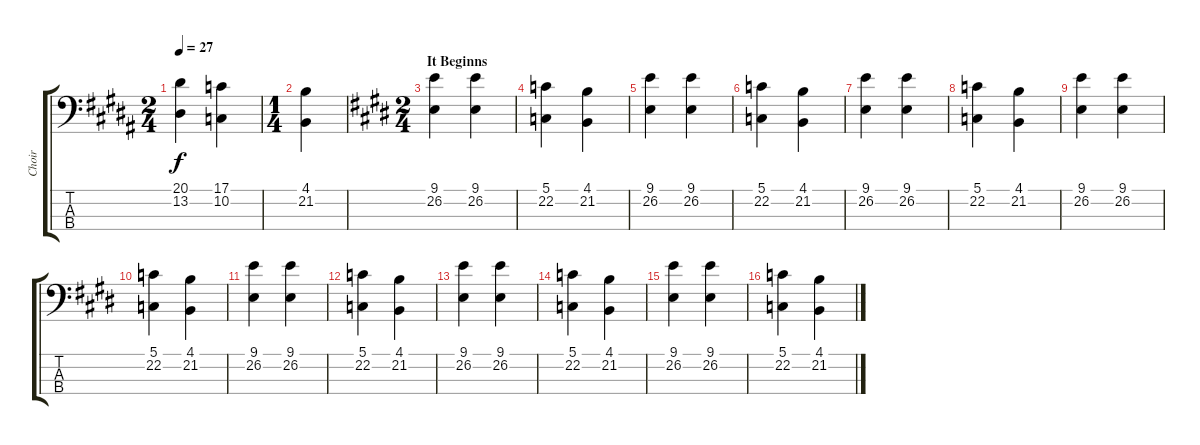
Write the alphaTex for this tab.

\track ("Choir" "Choir") {instrument choiraahs}
\staff {score tabs}
\tuning (G2 D2 A1 E1) {hide}
\ts (2 4)
\tempo 27
\clef f4
\ks g#minor
(20.1 13.2).4{dy f} (17.1 10.2).4 |
\ts (1 4)
(4.1 21.2).4 |
\ts (2 4)
\section ("" "It Beginns")
\ks c#minor
(9.1 26.2).4 (9.1 26.2).4 |
(5.1 22.2).4 (4.1 21.2).4 |
(9.1 26.2).4 (9.1 26.2).4 |
(5.1 22.2).4 (4.1 21.2).4 |
(9.1 26.2).4 (9.1 26.2).4 |
(5.1 22.2).4 (4.1 21.2).4 |
(9.1 26.2).4 (9.1 26.2).4 |
(5.1 22.2).4 (4.1 21.2).4 |
(9.1 26.2).4 (9.1 26.2).4 |
(5.1 22.2).4 (4.1 21.2).4 |
(9.1 26.2).4 (9.1 26.2).4 |
(5.1 22.2).4 (4.1 21.2).4 |
(9.1 26.2).4 (9.1 26.2).4 |
(5.1 22.2).4 (4.1 21.2).4
